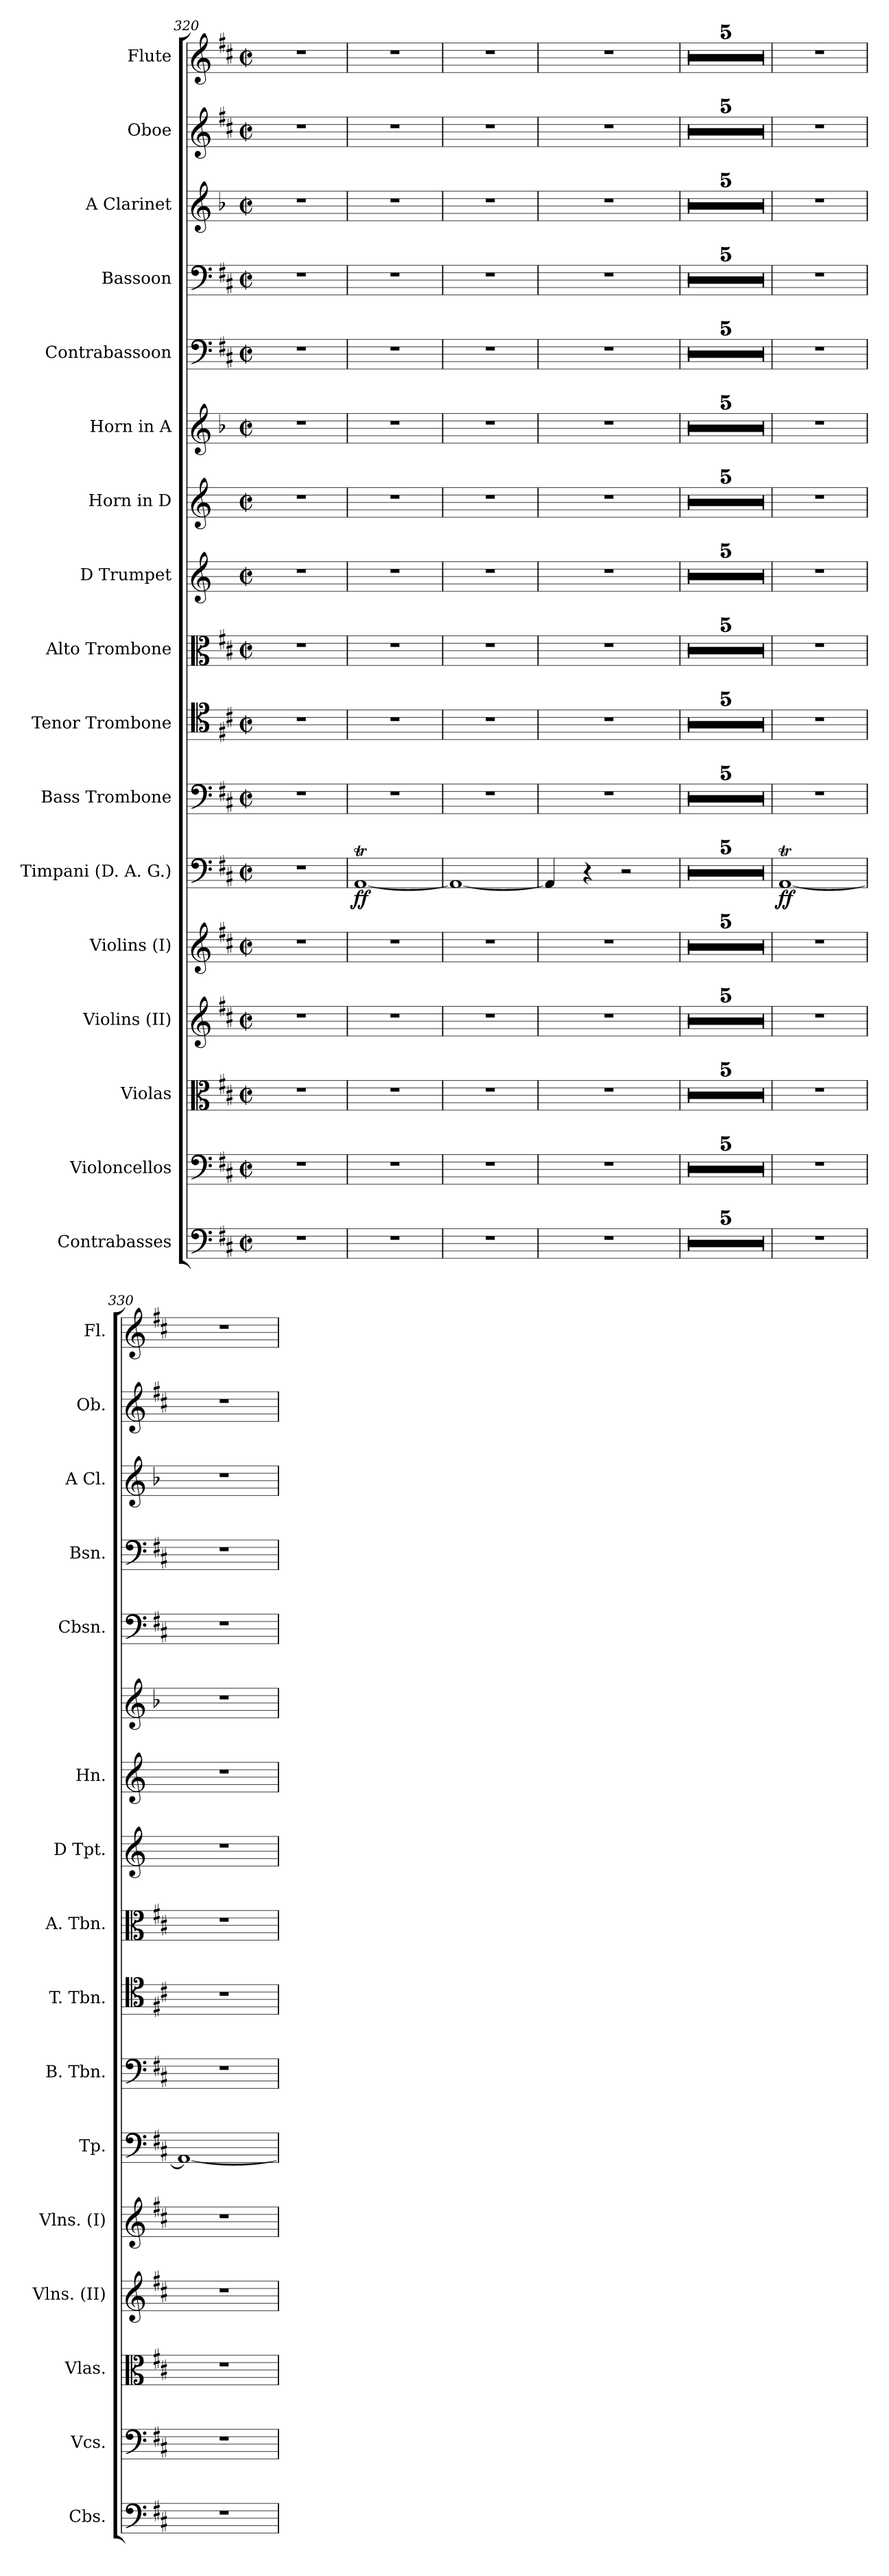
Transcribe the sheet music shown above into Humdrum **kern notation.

**kern	**kern	**kern	**kern	**kern	**kern	**dynam	**kern	**kern	**kern	**kern	**kern	**kern	**kern	**kern	**kern	**kern	**kern
*part17	*part16	*part15	*part14	*part13	*part12	*part12	*part11	*part10	*part9	*part8	*part7	*part6	*part5	*part4	*part3	*part2	*part1
*staff17	*staff16	*staff15	*staff14	*staff13	*staff12	*staff12	*staff11	*staff10	*staff9	*staff8	*staff7	*staff6	*staff5	*staff4	*staff3	*staff2	*staff1
*I"Contrabasses	*I"Violoncellos	*I"Violas	*I"Violins (II)	*I"Violins (I)	*I"Timpani (D. A. G.)	*	*I"Bass Trombone	*I"Tenor Trombone	*I"Alto Trombone	*I"D Trumpet	*I"Horn in D	*I"Horn in A	*I"Contrabassoon	*I"Bassoon	*I"A Clarinet	*I"Oboe	*I"Flute
*I'Cbs.	*I'Vcs.	*I'Vlas.	*I'Vlns. (II)	*I'Vlns. (I)	*I'Tp.	*	*I'B. Tbn.	*I'T. Tbn.	*I'A. Tbn.	*I'D Tpt.	*I'Hn.	*	*I'Cbsn.	*I'Bsn.	*I'A Cl.	*I'Ob.	*I'Fl.
*clefF4	*clefF4	*clefC3	*clefG2	*clefG2	*clefF4	*	*clefF4	*clefC4	*clefC3	*clefG2	*clefG2	*clefG2	*clefF4	*clefF4	*clefG2	*clefG2	*clefG2
*ITrd7c12	*	*	*	*	*	*	*	*	*	*ITrd-1c-2	*ITrd6c10	*ITrd2c3	*ITrd7c12	*	*ITrd2c3	*	*
*k[f#c#]	*k[f#c#]	*k[f#c#]	*k[f#c#]	*k[f#c#]	*k[f#c#]	*	*k[f#c#]	*k[f#c#]	*k[f#c#]	*k[f#c#]	*k[f#c#]	*k[f#c#]	*k[f#c#]	*k[f#c#]	*k[f#c#]	*k[f#c#]	*k[f#c#]
*M2/2	*M2/2	*M2/2	*M2/2	*M2/2	*M2/2	*	*M2/2	*M2/2	*M2/2	*M2/2	*M2/2	*M2/2	*M2/2	*M2/2	*M2/2	*M2/2	*M2/2
*met(c|)	*met(c|)	*met(c|)	*met(c|)	*met(c|)	*met(c|)	*	*met(c|)	*met(c|)	*met(c|)	*met(c|)	*met(c|)	*met(c|)	*met(c|)	*met(c|)	*met(c|)	*met(c|)	*met(c|)
=320	=320	=320	=320	=320	=320	=320	=320	=320	=320	=320	=320	=320	=320	=320	=320	=320	=320
1r	1r	1r	1r	1r	1r	.	1r	1r	1r	1r	1r	1r	1r	1r	1r	1r	1r
=321	=321	=321	=321	=321	=321	=321	=321	=321	=321	=321	=321	=321	=321	=321	=321	=321	=321
!	!	!	!	!	!	!LO:DY:b	!	!	!	!	!	!	!	!	!	!	!
1r	1r	1r	1r	1r	[1AAT	ff	1r	1r	1r	1r	1r	1r	1r	1r	1r	1r	1r
=322	=322	=322	=322	=322	=322	=322	=322	=322	=322	=322	=322	=322	=322	=322	=322	=322	=322
1r	1r	1r	1r	1r	1AA_	.	1r	1r	1r	1r	1r	1r	1r	1r	1r	1r	1r
=323	=323	=323	=323	=323	=323	=323	=323	=323	=323	=323	=323	=323	=323	=323	=323	=323	=323
1r	1r	1r	1r	1r	4AATTT/]	.	1r	1r	1r	1r	1r	1r	1r	1r	1r	1r	1r
.	.	.	.	.	4r	.	.	.	.	.	.	.	.	.	.	.	.
.	.	.	.	.	2r	.	.	.	.	.	.	.	.	.	.	.	.
=324	=324	=324	=324	=324	=324	=324	=324	=324	=324	=324	=324	=324	=324	=324	=324	=324	=324
1r	1r	1r	1r	1r	1r	.	1r	1r	1r	1r	1r	1r	1r	1r	1r	1r	1r
=325	=325	=325	=325	=325	=325	=325	=325	=325	=325	=325	=325	=325	=325	=325	=325	=325	=325
1r	1r	1r	1r	1r	1r	.	1r	1r	1r	1r	1r	1r	1r	1r	1r	1r	1r
=326	=326	=326	=326	=326	=326	=326	=326	=326	=326	=326	=326	=326	=326	=326	=326	=326	=326
1r	1r	1r	1r	1r	1r	.	1r	1r	1r	1r	1r	1r	1r	1r	1r	1r	1r
!!LO:PB:g=z
=327	=327	=327	=327	=327	=327	=327	=327	=327	=327	=327	=327	=327	=327	=327	=327	=327	=327
1r	1r	1r	1r	1r	1r	.	1r	1r	1r	1r	1r	1r	1r	1r	1r	1r	1r
=328	=328	=328	=328	=328	=328	=328	=328	=328	=328	=328	=328	=328	=328	=328	=328	=328	=328
1r	1r	1r	1r	1r	1r	.	1r	1r	1r	1r	1r	1r	1r	1r	1r	1r	1r
=329	=329	=329	=329	=329	=329	=329	=329	=329	=329	=329	=329	=329	=329	=329	=329	=329	=329
!	!	!	!	!	!	!LO:DY:b	!	!	!	!	!	!	!	!	!	!	!
1r	1r	1r	1r	1r	[1AAT	ff	1r	1r	1r	1r	1r	1r	1r	1r	1r	1r	1r
=330	=330	=330	=330	=330	=330	=330	=330	=330	=330	=330	=330	=330	=330	=330	=330	=330	=330
1r	1r	1r	1r	1r	1AA_	.	1r	1r	1r	1r	1r	1r	1r	1r	1r	1r	1r
=	=	=	=	=	=	=	=	=	=	=	=	=	=	=	=	=	=
*-	*-	*-	*-	*-	*-	*-	*-	*-	*-	*-	*-	*-	*-	*-	*-	*-	*-
